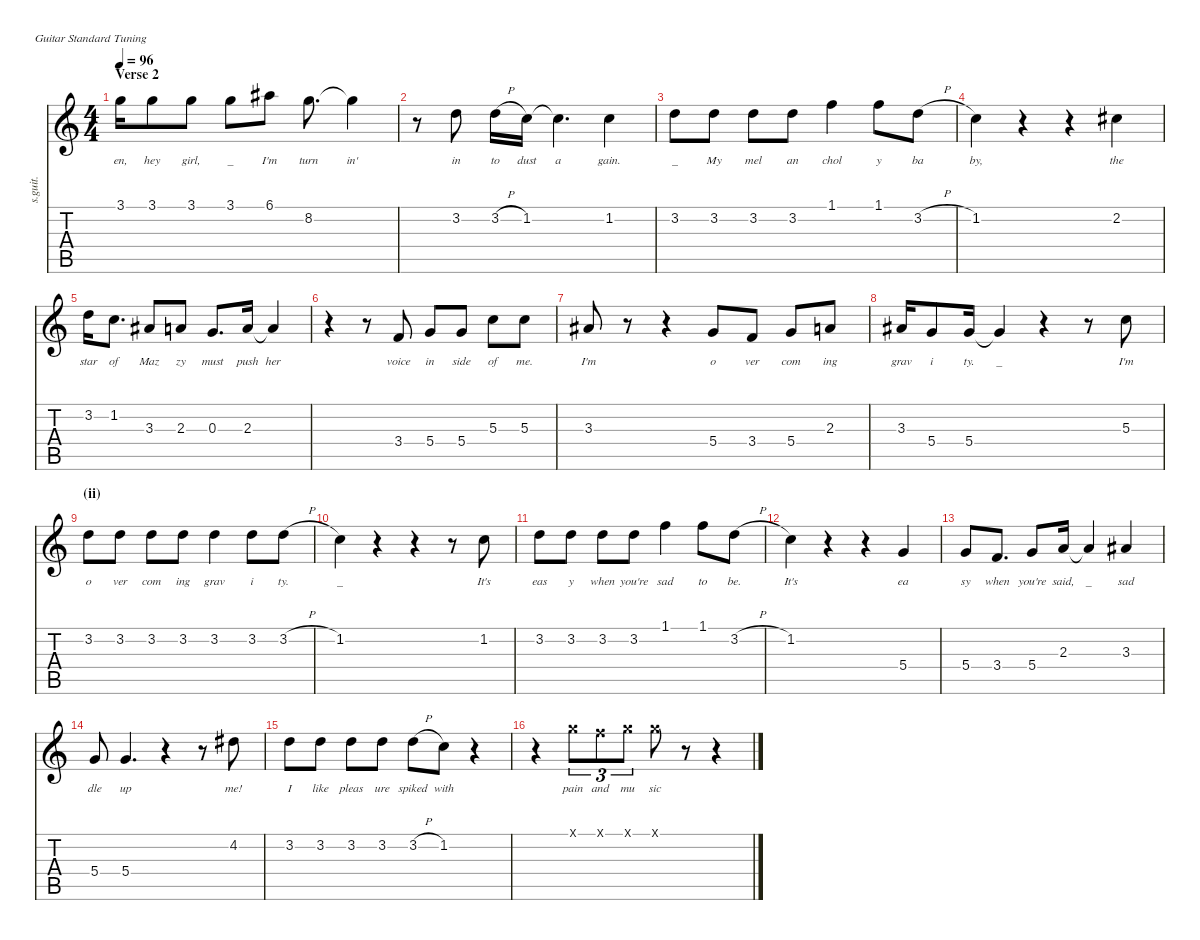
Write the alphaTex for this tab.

\defaultSystemsLayout 4
\hideDynamics
\bracketExtendMode nobrackets
\track ("Anthony Kiedis (Vocals)" "s.guit.") {instrument clarinet}
\staff {score tabs}
\tuning (E4 B3 G3 D3 A2 E2)
\displaytranspose 12
\ts (4 4)
\section ("" "Verse 2")
\tempo 96
\clef g2
\ks c
3.1.16{lyrics (0 "en,") lyrics (1 "") lyrics (2 "") lyrics (3 "") lyrics (4 "") dy f} 3.1.8{lyrics (0 "hey") lyrics (1 "") lyrics (2 "") lyrics (3 "") lyrics (4 "")} 3.1.8{lyrics (0 "girl,") lyrics (1 "") lyrics (2 "") lyrics (3 "") lyrics (4 "")} 3.1.8{lyrics (0 "_") lyrics (1 "") lyrics (2 "") lyrics (3 "") lyrics (4 "")} 6.1{acc #}.8{lyrics (0 "I'm") lyrics (1 "") lyrics (2 "") lyrics (3 "") lyrics (4 "")} 8.2.8{d lyrics (0 "turn") lyrics (1 "") lyrics (2 "") lyrics (3 "") lyrics (4 "")} 8.2{t}.4{lyrics (0 "in'") lyrics (1 "") lyrics (2 "") lyrics (3 "") lyrics (4 "")} |
r.8 3.2.8{lyrics (0 "in") lyrics (1 "") lyrics (2 "") lyrics (3 "") lyrics (4 "")} 3.2{h}.16{lyrics (0 "to") lyrics (1 "") lyrics (2 "") lyrics (3 "") lyrics (4 "")} 1.2.16{lyrics (0 "dust") lyrics (1 "") lyrics (2 "") lyrics (3 "") lyrics (4 "")} 1.2{t}.4{d lyrics (0 "a") lyrics (1 "") lyrics (2 "") lyrics (3 "") lyrics (4 "")} 1.2.4{lyrics (0 "gain.") lyrics (1 "") lyrics (2 "") lyrics (3 "") lyrics (4 "")} |
3.2.8{lyrics (0 "_") lyrics (1 "") lyrics (2 "") lyrics (3 "") lyrics (4 "")} 3.2.8{lyrics (0 "My") lyrics (1 "") lyrics (2 "") lyrics (3 "") lyrics (4 "")} 3.2.8{lyrics (0 "mel") lyrics (1 "") lyrics (2 "") lyrics (3 "") lyrics (4 "")} 3.2.8{lyrics (0 "an") lyrics (1 "") lyrics (2 "") lyrics (3 "") lyrics (4 "")} 1.1.4{lyrics (0 "chol") lyrics (1 "") lyrics (2 "") lyrics (3 "") lyrics (4 "")} 1.1.8{lyrics (0 "y") lyrics (1 "") lyrics (2 "") lyrics (3 "") lyrics (4 "")} 3.2{h}.8{lyrics (0 "ba") lyrics (1 "") lyrics (2 "") lyrics (3 "") lyrics (4 "")} |
1.2.4{lyrics (0 "by,") lyrics (1 "") lyrics (2 "") lyrics (3 "") lyrics (4 "")} r.4 r.4 2.2{acc #}.4{lyrics (0 "the") lyrics (1 "") lyrics (2 "") lyrics (3 "") lyrics (4 "")} |
3.2.16{lyrics (0 "star") lyrics (1 "") lyrics (2 "") lyrics (3 "") lyrics (4 "")} 1.2.8{d lyrics (0 "of") lyrics (1 "") lyrics (2 "") lyrics (3 "") lyrics (4 "")} 3.3{acc #}.8{lyrics (0 "Maz") lyrics (1 "") lyrics (2 "") lyrics (3 "") lyrics (4 "")} 2.3.8{lyrics (0 "zy") lyrics (1 "") lyrics (2 "") lyrics (3 "") lyrics (4 "")} 0.3.8{d lyrics (0 "must") lyrics (1 "") lyrics (2 "") lyrics (3 "") lyrics (4 "")} 2.3.16{lyrics (0 "push") lyrics (1 "") lyrics (2 "") lyrics (3 "") lyrics (4 "")} 2.3{t}.4{lyrics (0 "her") lyrics (1 "") lyrics (2 "") lyrics (3 "") lyrics (4 "")} |
r.4 r.8 3.4.8{lyrics (0 "voice") lyrics (1 "") lyrics (2 "") lyrics (3 "") lyrics (4 "")} 5.4.8{lyrics (0 "in") lyrics (1 "") lyrics (2 "") lyrics (3 "") lyrics (4 "")} 5.4.8{lyrics (0 "side") lyrics (1 "") lyrics (2 "") lyrics (3 "") lyrics (4 "")} 5.3.8{lyrics (0 "of") lyrics (1 "") lyrics (2 "") lyrics (3 "") lyrics (4 "")} 5.3.8{lyrics (0 "me.") lyrics (1 "") lyrics (2 "") lyrics (3 "") lyrics (4 "")} |
3.3{acc #}.8{lyrics (0 "I'm") lyrics (1 "") lyrics (2 "") lyrics (3 "") lyrics (4 "")} r.8 r.4 5.4.8{lyrics (0 "o") lyrics (1 "") lyrics (2 "") lyrics (3 "") lyrics (4 "")} 3.4.8{lyrics (0 "ver") lyrics (1 "") lyrics (2 "") lyrics (3 "") lyrics (4 "")} 5.4.8{lyrics (0 "com") lyrics (1 "") lyrics (2 "") lyrics (3 "") lyrics (4 "")} 2.3.8{lyrics (0 "ing") lyrics (1 "") lyrics (2 "") lyrics (3 "") lyrics (4 "")} |
3.3{acc #}.16{lyrics (0 "grav") lyrics (1 "") lyrics (2 "") lyrics (3 "") lyrics (4 "")} 5.4.8{lyrics (0 "i") lyrics (1 "") lyrics (2 "") lyrics (3 "") lyrics (4 "")} 5.4.16{lyrics (0 "ty.") lyrics (1 "") lyrics (2 "") lyrics (3 "") lyrics (4 "")} 5.4{t}.4{lyrics (0 "_") lyrics (1 "") lyrics (2 "") lyrics (3 "") lyrics (4 "")} r.4 r.8 5.3.8{lyrics (0 "I'm") lyrics (1 "") lyrics (2 "") lyrics (3 "") lyrics (4 "")} |
\section ("" "(ii)")
3.2.8{lyrics (0 "o") lyrics (1 "") lyrics (2 "") lyrics (3 "") lyrics (4 "")} 3.2.8{lyrics (0 "ver") lyrics (1 "") lyrics (2 "") lyrics (3 "") lyrics (4 "")} 3.2.8{lyrics (0 "com") lyrics (1 "") lyrics (2 "") lyrics (3 "") lyrics (4 "")} 3.2.8{lyrics (0 "ing") lyrics (1 "") lyrics (2 "") lyrics (3 "") lyrics (4 "")} 3.2.4{lyrics (0 "grav") lyrics (1 "") lyrics (2 "") lyrics (3 "") lyrics (4 "")} 3.2.8{lyrics (0 "i") lyrics (1 "") lyrics (2 "") lyrics (3 "") lyrics (4 "")} 3.2{h}.8{lyrics (0 "ty.") lyrics (1 "") lyrics (2 "") lyrics (3 "") lyrics (4 "")} |
1.2.4{lyrics (0 "_") lyrics (1 "") lyrics (2 "") lyrics (3 "") lyrics (4 "")} r.4 r.4 r.8 1.2.8{lyrics (0 "It's") lyrics (1 "") lyrics (2 "") lyrics (3 "") lyrics (4 "")} |
3.2.8{lyrics (0 "eas") lyrics (1 "") lyrics (2 "") lyrics (3 "") lyrics (4 "")} 3.2.8{lyrics (0 "y") lyrics (1 "") lyrics (2 "") lyrics (3 "") lyrics (4 "")} 3.2.8{lyrics (0 "when") lyrics (1 "") lyrics (2 "") lyrics (3 "") lyrics (4 "")} 3.2.8{lyrics (0 "you're") lyrics (1 "") lyrics (2 "") lyrics (3 "") lyrics (4 "")} 1.1.4{lyrics (0 "sad") lyrics (1 "") lyrics (2 "") lyrics (3 "") lyrics (4 "")} 1.1.8{lyrics (0 "to") lyrics (1 "") lyrics (2 "") lyrics (3 "") lyrics (4 "")} 3.2{h}.8{lyrics (0 "be.") lyrics (1 "") lyrics (2 "") lyrics (3 "") lyrics (4 "")} |
1.2.4{lyrics (0 "It's") lyrics (1 "") lyrics (2 "") lyrics (3 "") lyrics (4 "")} r.4 r.4 5.4.4{lyrics (0 "ea") lyrics (1 "") lyrics (2 "") lyrics (3 "") lyrics (4 "")} |
5.4.8{lyrics (0 "sy") lyrics (1 "") lyrics (2 "") lyrics (3 "") lyrics (4 "")} 3.4.8{d lyrics (0 "when") lyrics (1 "") lyrics (2 "") lyrics (3 "") lyrics (4 "")} 5.4.8{lyrics (0 "you're") lyrics (1 "") lyrics (2 "") lyrics (3 "") lyrics (4 "")} 2.3.16{lyrics (0 "said,") lyrics (1 "") lyrics (2 "") lyrics (3 "") lyrics (4 "")} 2.3{t}.4{lyrics (0 "_") lyrics (1 "") lyrics (2 "") lyrics (3 "") lyrics (4 "")} 3.3{acc #}.4{lyrics (0 "sad") lyrics (1 "") lyrics (2 "") lyrics (3 "") lyrics (4 "")} |
5.4.8{lyrics (0 "dle") lyrics (1 "") lyrics (2 "") lyrics (3 "") lyrics (4 "")} 5.4.4{d lyrics (0 "up") lyrics (1 "") lyrics (2 "") lyrics (3 "") lyrics (4 "")} r.4 r.8 4.2{acc #}.8{lyrics (0 "me!") lyrics (1 "") lyrics (2 "") lyrics (3 "") lyrics (4 "")} |
3.2.8{lyrics (0 "I") lyrics (1 "") lyrics (2 "") lyrics (3 "") lyrics (4 "")} 3.2.8{lyrics (0 "like") lyrics (1 "") lyrics (2 "") lyrics (3 "") lyrics (4 "")} 3.2.8{lyrics (0 "pleas") lyrics (1 "") lyrics (2 "") lyrics (3 "") lyrics (4 "")} 3.2.8{lyrics (0 "ure") lyrics (1 "") lyrics (2 "") lyrics (3 "") lyrics (4 "")} 3.2{h}.8{lyrics (0 "spiked") lyrics (1 "") lyrics (2 "") lyrics (3 "") lyrics (4 "")} 1.2.8{lyrics (0 "with") lyrics (1 "") lyrics (2 "") lyrics (3 "") lyrics (4 "")} r.4 |
r.4 3.1{x}.8{tu (3 2) lyrics (0 "pain") lyrics (1 "") lyrics (2 "") lyrics (3 "") lyrics (4 "")} 1.1{x}.8{tu (3 2) lyrics (0 "and") lyrics (1 "") lyrics (2 "") lyrics (3 "") lyrics (4 "")} 3.1{x}.8{tu (3 2) lyrics (0 "mu") lyrics (1 "") lyrics (2 "") lyrics (3 "") lyrics (4 "")} 3.1{x}.8{lyrics (0 "sic") lyrics (1 "") lyrics (2 "") lyrics (3 "") lyrics (4 "")} r.8 r.4
